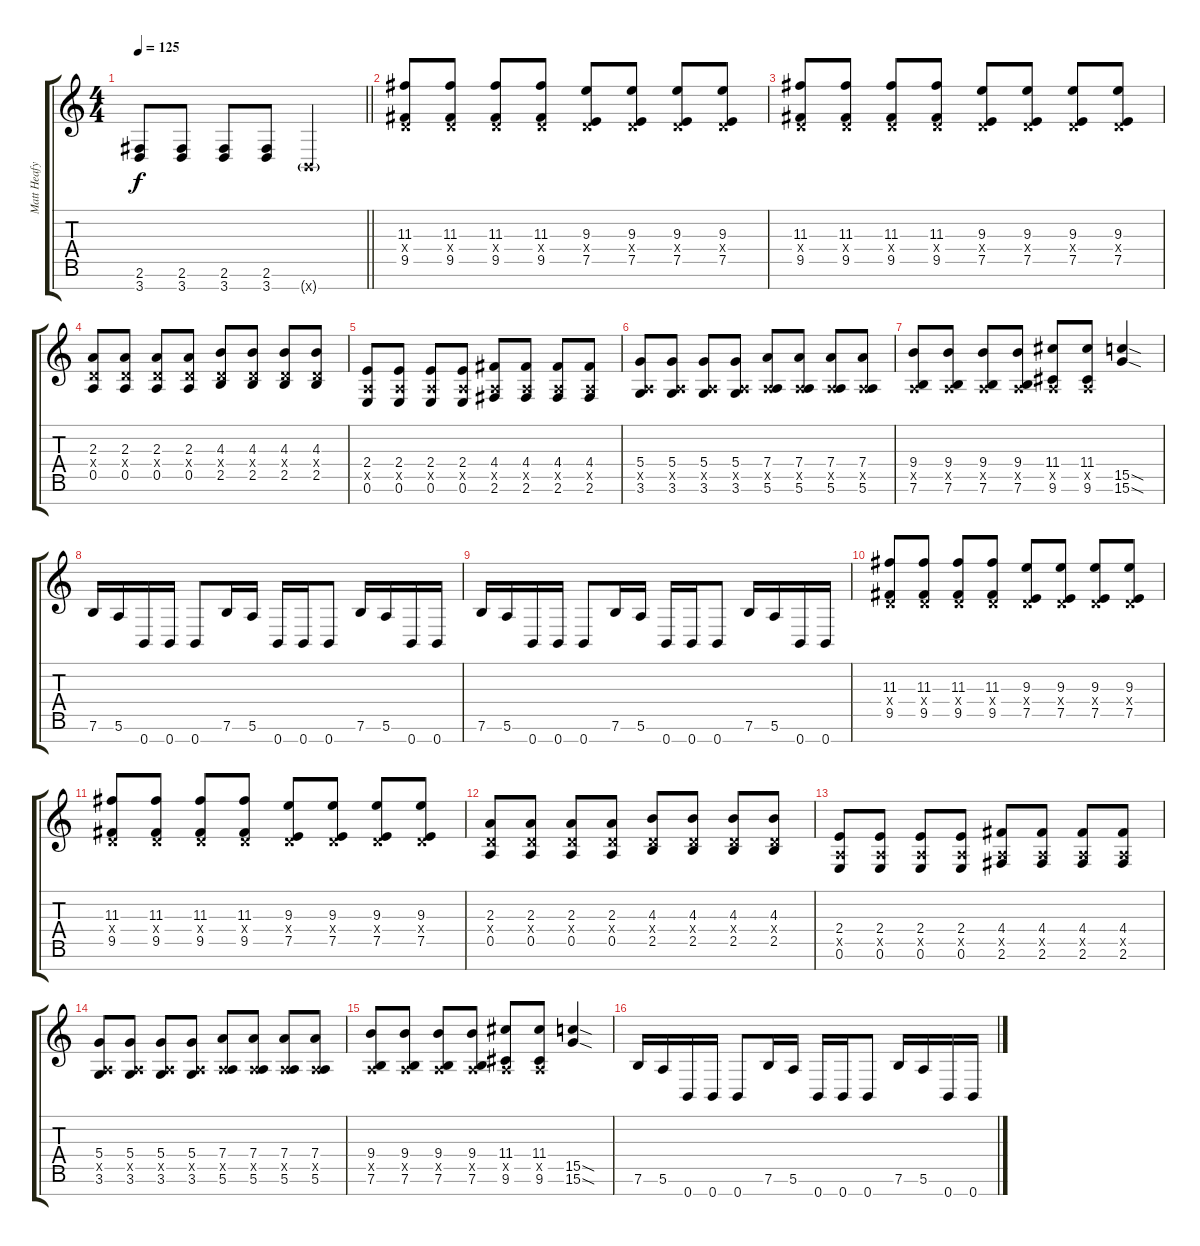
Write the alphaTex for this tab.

\track ("Matt Heafy" "Matt Heafy") {instrument distortionguitar}
\staff {score tabs}
\tuning (E4 B3 G3 D3 A2 E2 B1) {hide}
\ts (4 4)
\tempo 125
\clef g2
\barLineRight lightlight
\ks c
(2.6 3.7).8{dy f} (2.6 3.7).8 (2.6 3.7).8 (2.6 3.7).8 0.7{g x}.2 |
(11.3 0.4{x} 9.5).8 (11.3 0.4{x} 9.5).8 (11.3 0.4{x} 9.5).8 (11.3 0.4{x} 9.5).8 (9.3 0.4{x} 7.5).8 (9.3 0.4{x} 7.5).8 (9.3 0.4{x} 7.5).8 (9.3 0.4{x} 7.5).8 |
(11.3 0.4{x} 9.5).8 (11.3 0.4{x} 9.5).8 (11.3 0.4{x} 9.5).8 (11.3 0.4{x} 9.5).8 (9.3 0.4{x} 7.5).8 (9.3 0.4{x} 7.5).8 (9.3 0.4{x} 7.5).8 (9.3 0.4{x} 7.5).8 |
(2.3 0.4{x} 0.5).8 (2.3 0.4{x} 0.5).8 (2.3 0.4{x} 0.5).8 (2.3 0.4{x} 0.5).8 (4.3 0.4{x} 2.5).8 (4.3 0.4{x} 2.5).8 (4.3 0.4{x} 2.5).8 (4.3 0.4{x} 2.5).8 |
(2.4 0.5{x} 0.6).8 (2.4 0.5{x} 0.6).8 (2.4 0.5{x} 0.6).8 (2.4 0.5{x} 0.6).8 (4.4 0.5{x} 2.6).8 (4.4 0.5{x} 2.6).8 (4.4 0.5{x} 2.6).8 (4.4 0.5{x} 2.6).8 |
(5.4 0.5{x} 3.6).8 (5.4 0.5{x} 3.6).8 (5.4 0.5{x} 3.6).8 (5.4 0.5{x} 3.6).8 (7.4 0.5{x} 5.6).8 (7.4 0.5{x} 5.6).8 (7.4 0.5{x} 5.6).8 (7.4 0.5{x} 5.6).8 |
(9.4 0.5{x} 7.6).8 (9.4 0.5{x} 7.6).8 (9.4 0.5{x} 7.6).8 (9.4 0.5{x} 7.6).8 (11.4 0.5{x} 9.6).8 (11.4 0.5{x} 9.6).8 (15.5{sod} 15.6{sod}).4 |
7.6.16 5.6.16 0.7.16 0.7.16 0.7.8 7.6.16 5.6.16 0.7.16 0.7.16 0.7.8 7.6.16 5.6.16 0.7.16 0.7.16 |
7.6.16 5.6.16 0.7.16 0.7.16 0.7.8 7.6.16 5.6.16 0.7.16 0.7.16 0.7.8 7.6.16 5.6.16 0.7.16 0.7.16 |
(11.3 0.4{x} 9.5).8 (11.3 0.4{x} 9.5).8 (11.3 0.4{x} 9.5).8 (11.3 0.4{x} 9.5).8 (9.3 0.4{x} 7.5).8 (9.3 0.4{x} 7.5).8 (9.3 0.4{x} 7.5).8 (9.3 0.4{x} 7.5).8 |
(11.3 0.4{x} 9.5).8 (11.3 0.4{x} 9.5).8 (11.3 0.4{x} 9.5).8 (11.3 0.4{x} 9.5).8 (9.3 0.4{x} 7.5).8 (9.3 0.4{x} 7.5).8 (9.3 0.4{x} 7.5).8 (9.3 0.4{x} 7.5).8 |
(2.3 0.4{x} 0.5).8 (2.3 0.4{x} 0.5).8 (2.3 0.4{x} 0.5).8 (2.3 0.4{x} 0.5).8 (4.3 0.4{x} 2.5).8 (4.3 0.4{x} 2.5).8 (4.3 0.4{x} 2.5).8 (4.3 0.4{x} 2.5).8 |
(2.4 0.5{x} 0.6).8 (2.4 0.5{x} 0.6).8 (2.4 0.5{x} 0.6).8 (2.4 0.5{x} 0.6).8 (4.4 0.5{x} 2.6).8 (4.4 0.5{x} 2.6).8 (4.4 0.5{x} 2.6).8 (4.4 0.5{x} 2.6).8 |
(5.4 0.5{x} 3.6).8 (5.4 0.5{x} 3.6).8 (5.4 0.5{x} 3.6).8 (5.4 0.5{x} 3.6).8 (7.4 0.5{x} 5.6).8 (7.4 0.5{x} 5.6).8 (7.4 0.5{x} 5.6).8 (7.4 0.5{x} 5.6).8 |
(9.4 0.5{x} 7.6).8 (9.4 0.5{x} 7.6).8 (9.4 0.5{x} 7.6).8 (9.4 0.5{x} 7.6).8 (11.4 0.5{x} 9.6).8 (11.4 0.5{x} 9.6).8 (15.5{sod} 15.6{sod}).4 |
7.6.16 5.6.16 0.7.16 0.7.16 0.7.8 7.6.16 5.6.16 0.7.16 0.7.16 0.7.8 7.6.16 5.6.16 0.7.16 0.7.16
